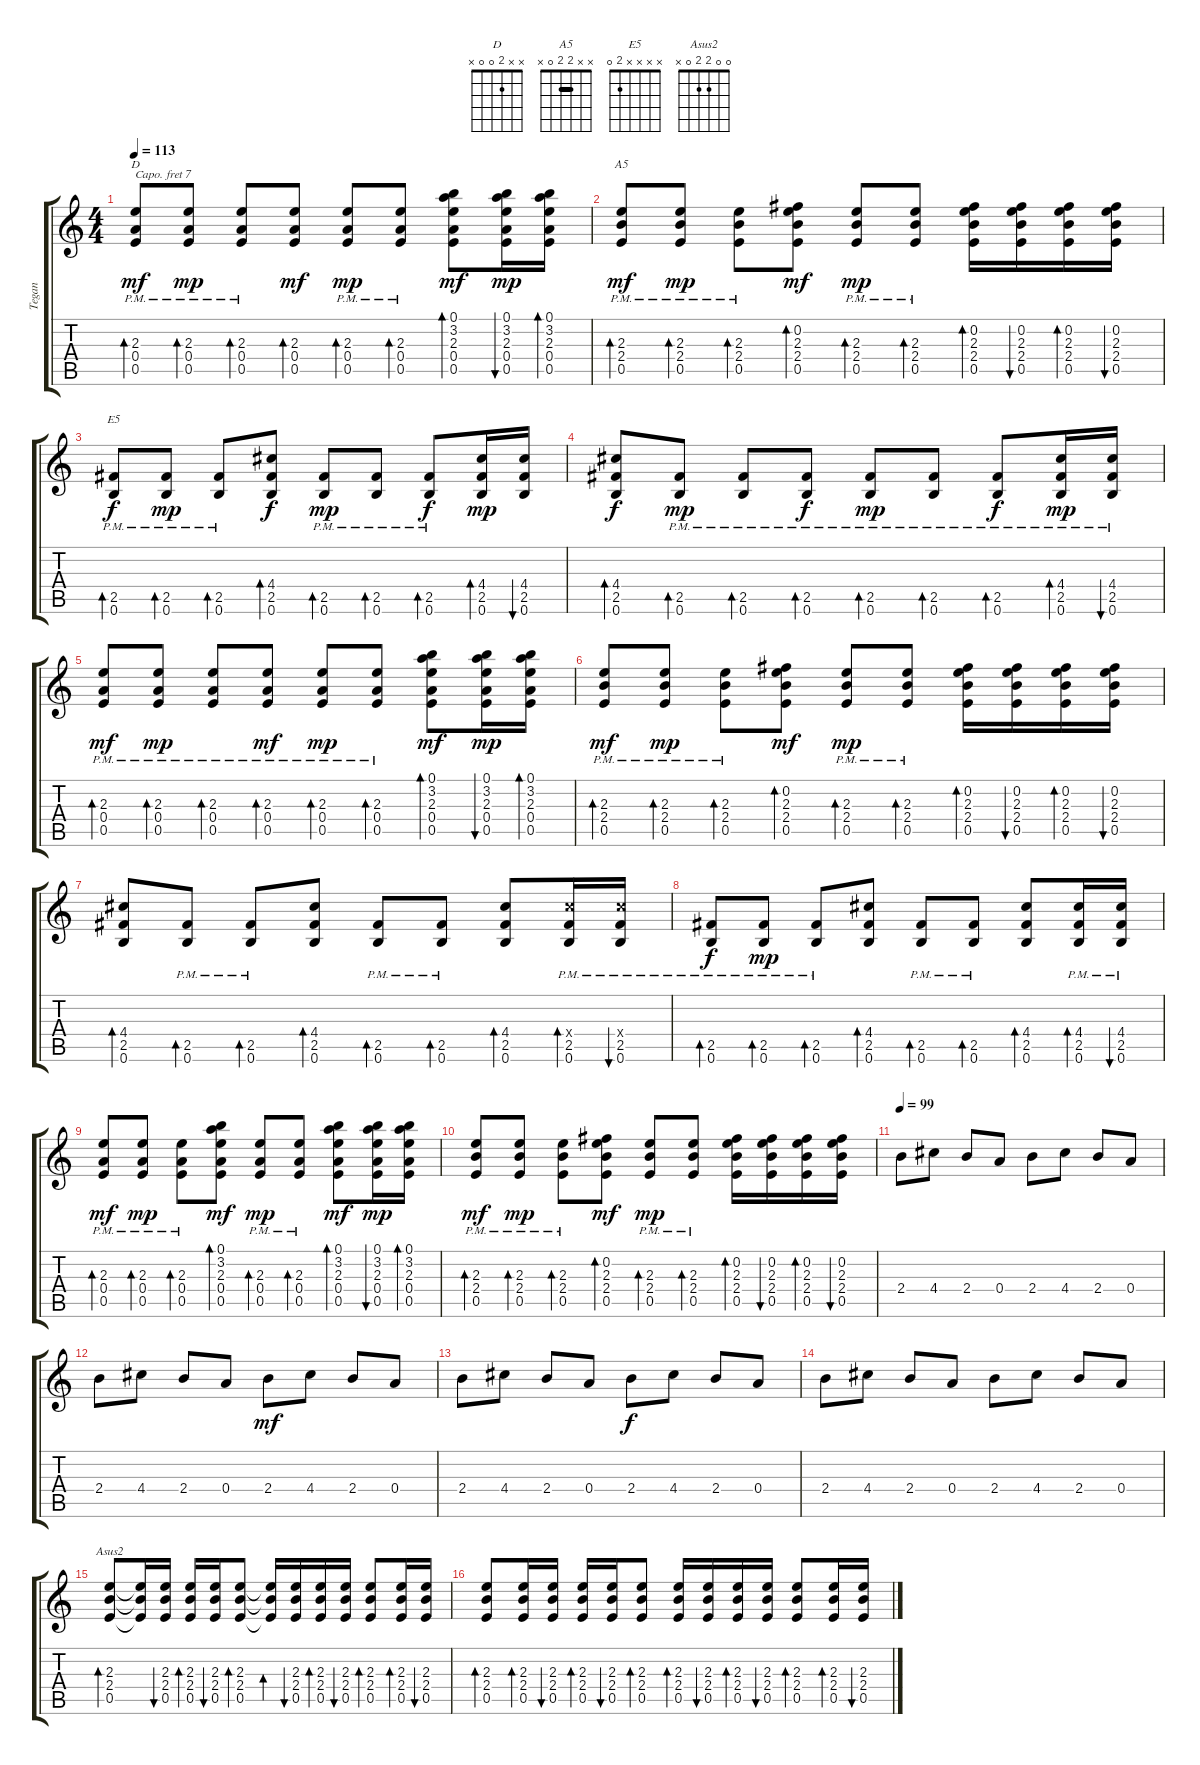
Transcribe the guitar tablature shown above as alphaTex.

\track ("Tegan" "Tegan") {instrument overdrivenguitar}
\staff {score tabs}
\capo 7
\tuning (E4 B3 G3 D3 A2 E2) {hide}
\chord ("D" x x 2 0 0 x)
\chord ("A5" x x 2 2 0 x) {barre 2}
\chord ("E5" x x x x 2 0)
\chord ("Asus2" 0 0 2 2 0 x)
\ts (4 4)
\tempo 113
\clef g2
\ks c
(2.3{pm} 0.4{pm} 0.5{pm}).8{bd 30 ch "D" dy mf} (2.3{pm} 0.4{pm} 0.5{pm}).8{bd 30 dy mp} (2.3{pm} 0.4{pm} 0.5{pm}).8{bd 30} (2.3 0.4 0.5).8{bd 30 dy mf} (2.3{pm} 0.4{pm} 0.5{pm}).8{bd 30 dy mp} (2.3{pm} 0.4{pm} 0.5{pm}).8{bd 30} (0.1 3.2 2.3 0.4 0.5).8{bd 30 dy mf} (0.1 3.2 2.3 0.4 0.5).16{bu 30 dy mp} (0.1 3.2 2.3 0.4 0.5).16{bd 30} |
(2.3{pm} 2.4{pm} 0.5{pm}).8{bd 30 ch "A5" dy mf} (2.3{pm} 2.4{pm} 0.5{pm}).8{bd 30 dy mp} (2.3{pm} 2.4{pm} 0.5{pm}).8{bd 30} (0.2 2.3 2.4 0.5).8{bd 30 dy mf} (2.3{pm} 2.4{pm} 0.5{pm}).8{bd 30 dy mp} (2.3{pm} 2.4{pm} 0.5{pm}).8{bd 30} (0.2 2.3 2.4 0.5).16{bd 30} (0.2 2.3 2.4 0.5).16{bu 30} (0.2 2.3 2.4 0.5).16{bd 30} (0.2 2.3 2.4 0.5).16{bu 30} |
(2.5{pm} 0.6{pm}).8{bd 30 ch "E5" dy f} (2.5{pm} 0.6{pm}).8{bd 30 dy mp} (2.5{pm} 0.6{pm}).8{bd 30} (4.4 2.5 0.6).8{bd 30 dy f} (2.5{pm} 0.6{pm}).8{bd 30 dy mp} (2.5{pm} 0.6{pm}).8{bd 30} (2.5{pm} 0.6{pm}).8{bd 30 dy f} (4.4 2.5 0.6).16{bd 30 dy mp} (4.4 2.5 0.6).16{bu 30} |
(4.4 2.5 0.6).8{bd 30 dy f} (2.5{pm} 0.6{pm}).8{bd 30 dy mp} (2.5{pm} 0.6{pm}).8{bd 30} (2.5{pm} 0.6{pm}).8{bd 30 dy f} (2.5{pm} 0.6{pm}).8{bd 30 dy mp} (2.5{pm} 0.6{pm}).8{bd 30} (2.5{pm} 0.6{pm}).8{bd 30 dy f} (4.4{pm} 2.5{pm} 0.6{pm}).16{bd 30 dy mp} (4.4{pm} 2.5{pm} 0.6{pm}).16{bu 30} |
(2.3{pm} 0.4{pm} 0.5{pm}).8{bd 30 dy mf} (2.3{pm} 0.4{pm} 0.5{pm}).8{bd 30 dy mp} (2.3{pm} 0.4{pm} 0.5{pm}).8{bd 30} (2.3{pm} 0.4{pm} 0.5{pm}).8{bd 30 dy mf} (2.3{pm} 0.4{pm} 0.5{pm}).8{bd 30 dy mp} (2.3{pm} 0.4{pm} 0.5{pm}).8{bd 30} (0.1 3.2 2.3 0.4 0.5).8{bd 30 dy mf} (0.1 3.2 2.3 0.4 0.5).16{bu 30 dy mp} (0.1 3.2 2.3 0.4 0.5).16{bd 30} |
(2.3{pm} 2.4{pm} 0.5{pm}).8{bd 30 dy mf} (2.3{pm} 2.4{pm} 0.5{pm}).8{bd 30 dy mp} (2.3{pm} 2.4{pm} 0.5{pm}).8{bd 30} (0.2 2.3 2.4 0.5).8{bd 30 dy mf} (2.3{pm} 2.4{pm} 0.5{pm}).8{bd 30 dy mp} (2.3{pm} 2.4{pm} 0.5{pm}).8{bd 30} (0.2 2.3 2.4 0.5).16{bd 30} (0.2 2.3 2.4 0.5).16{bu 30} (0.2 2.3 2.4 0.5).16{bd 30} (0.2 2.3 2.4 0.5).16{bu 30} |
(4.4 2.5 0.6).8{bd 30} (2.5{pm} 0.6{pm}).8{bd 30} (2.5{pm} 0.6{pm}).8{bd 30} (4.4 2.5 0.6).8{bd 30} (2.5{pm} 0.6{pm}).8{bd 30} (2.5{pm} 0.6{pm}).8{bd 30} (4.4 2.5 0.6).8{bd 30} (4.4{pm x} 2.5{pm} 0.6{pm}).16{bd 30} (4.4{pm x} 2.5{pm} 0.6{pm}).16{bu 30} |
(2.5{pm} 0.6{pm}).8{bd 30 dy f} (2.5{pm} 0.6{pm}).8{bd 30 dy mp} (2.5{pm} 0.6{pm}).8{bd 30} (4.4 2.5 0.6).8{bd 30} (2.5{pm} 0.6{pm}).8{bd 30} (2.5{pm} 0.6{pm}).8{bd 30} (4.4 2.5 0.6).8{bd 30} (4.4{pm} 2.5{pm} 0.6{pm}).16{bd 30} (4.4{pm} 2.5{pm} 0.6{pm}).16{bu 30} |
(2.3{pm} 0.4{pm} 0.5{pm}).8{bd 30 dy mf} (2.3{pm} 0.4{pm} 0.5{pm}).8{bd 30 dy mp} (2.3{pm} 0.4{pm} 0.5{pm}).8{bd 30} (0.1 3.2 2.3 0.4 0.5).8{bd 30 dy mf} (2.3{pm} 0.4{pm} 0.5{pm}).8{bd 30 dy mp} (2.3{pm} 0.4{pm} 0.5{pm}).8{bd 30} (0.1 3.2 2.3 0.4 0.5).8{bd 30 dy mf} (0.1 3.2 2.3 0.4 0.5).16{bu 30 dy mp} (0.1 3.2 2.3 0.4 0.5).16{bd 30} |
(2.3{pm} 2.4{pm} 0.5{pm}).8{bd 30 dy mf} (2.3{pm} 2.4{pm} 0.5{pm}).8{bd 30 dy mp} (2.3{pm} 2.4{pm} 0.5{pm}).8{bd 30} (0.2 2.3 2.4 0.5).8{bd 30 dy mf} (2.3{pm} 2.4{pm} 0.5{pm}).8{bd 30 dy mp} (2.3{pm} 2.4{pm} 0.5{pm}).8{bd 30} (0.2 2.3 2.4 0.5).16{bd 30} (0.2 2.3 2.4 0.5).16{bu 30} (0.2 2.3 2.4 0.5).16{bd 30} (0.2 2.3 2.4 0.5).16{bu 30} |
\tempo 99
2.4.8 4.4.8 2.4.8 0.4.8 2.4.8 4.4.8 2.4.8 0.4.8 |
2.4.8 4.4.8 2.4.8 0.4.8 2.4.8{dy mf} 4.4.8 2.4.8 0.4.8 |
2.4.8 4.4.8 2.4.8 0.4.8 2.4.8{dy f} 4.4.8 2.4.8 0.4.8 |
2.4.8 4.4.8 2.4.8 0.4.8 2.4.8 4.4.8 2.4.8 0.4.8 |
(2.3 2.4 0.5).8{bd 30 ch "Asus2"} (2.3{t} 2.4{t} 0.5{t}).16 (2.3 2.4 0.5).16{bu 30} (2.3 2.4 0.5).16{bd 30} (2.3 2.4 0.5).16{bu 30} (2.3 2.4 0.5).8{bd 30} (2.3{t} 2.4{t} 0.5{t}).16{bd 30} (2.3 2.4 0.5).16{bu 30} (2.3 2.4 0.5).16{bd 30} (2.3 2.4 0.5).16{bu 30} (2.3 2.4 0.5).8{bd 30} (2.3 2.4 0.5).16{bd 30} (2.3 2.4 0.5).16{bu 30} |
(2.3 2.4 0.5).8{bd 30} (2.3 2.4 0.5).16{bd 30} (2.3 2.4 0.5).16{bu 30} (2.3 2.4 0.5).16{bd 30} (2.3 2.4 0.5).16{bu 30} (2.3 2.4 0.5).8{bd 30} (2.3 2.4 0.5).16{bd 30} (2.3 2.4 0.5).16{bu 30} (2.3 2.4 0.5).16{bd 30} (2.3 2.4 0.5).16{bu 30} (2.3 2.4 0.5).8{bd 30} (2.3 2.4 0.5).16{bd 30} (2.3 2.4 0.5).16{bu 30}
